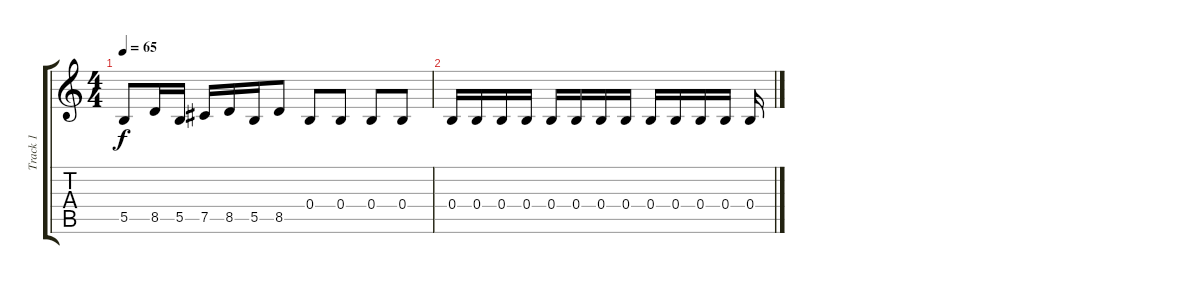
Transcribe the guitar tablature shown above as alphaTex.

\track ("Track 1" "Track 1") {instrument electricguitarmuted}
\staff {score tabs}
\tuning (Db4 Ab3 E3 B2 Gb2 B1) {hide}
\ts (4 4)
\tempo 65
\clef g2
\ks c
5.5.8{dy f} 8.5.16 5.5.16 7.5.16 8.5.16 5.5.16 8.5.8 0.4.8 0.4.8 0.4.8 0.4.8 |
0.4.16 0.4.16 0.4.16 0.4.16 0.4.16 0.4.16 0.4.16 0.4.16 0.4.16 0.4.16 0.4.16 0.4.16 0.4.16
